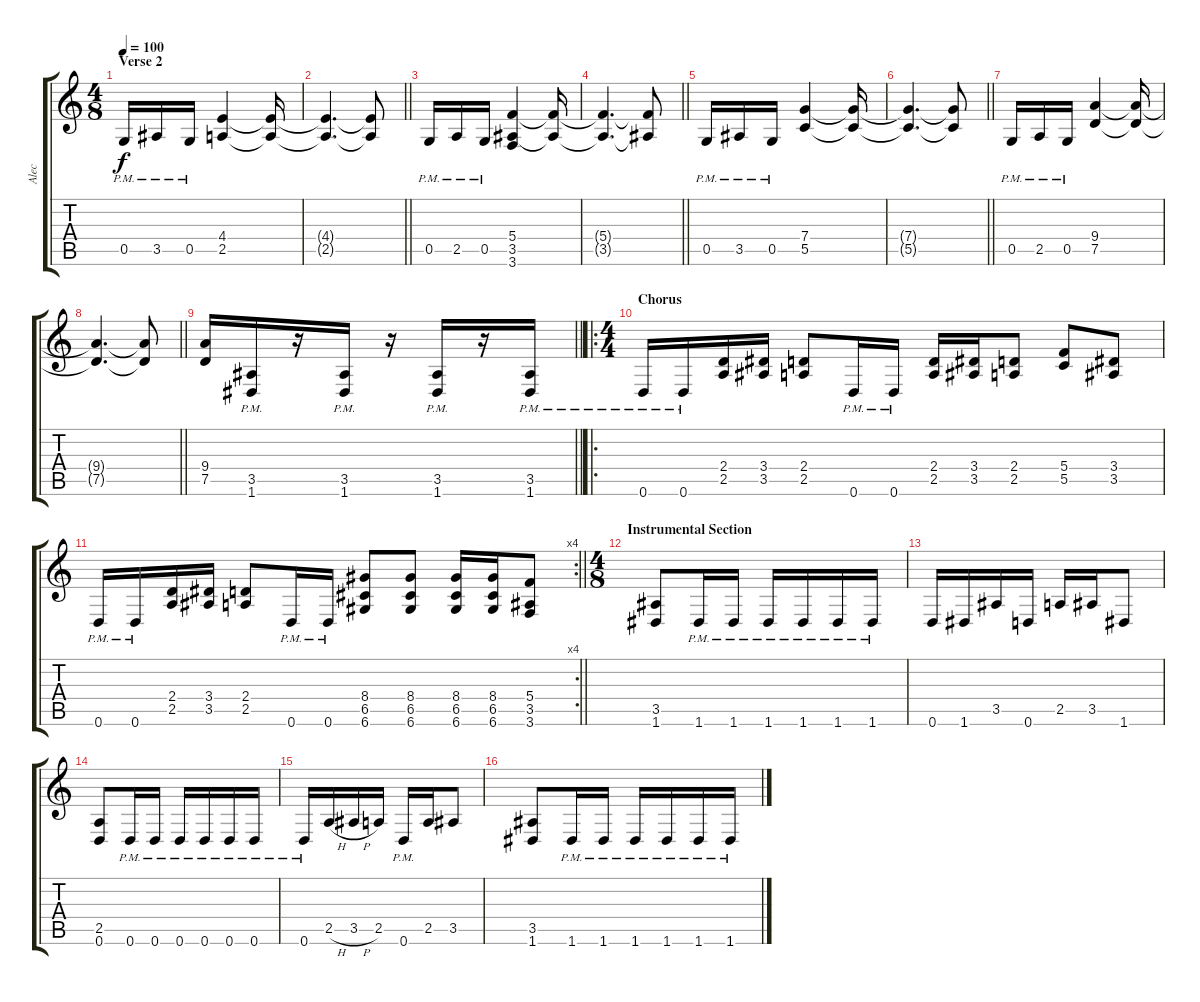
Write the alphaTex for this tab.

\track ("Alec" "Alec") {instrument distortionguitar}
\staff {score tabs}
\tuning (D4 A3 F3 C3 G2 D2) {hide}
\ts (4 8)
\section ("" "Verse 2")
\tempo 100
\clef g2
\ks c
0.5{pm}.16{dy f} 3.5{pm}.16 0.5{pm}.16 (4.4 2.5).4 (4.4{t} 2.5{t}).16 |
\barLineRight lightlight
(4.4{t} 2.5{t}).4{d} (4.4{t} 2.5{t}).8 |
0.5{pm}.16 2.5{pm}.16 0.5{pm}.16 (5.4 3.5 3.6).4 (5.4{t} 3.5{t}).16 |
\barLineRight lightlight
(5.4{t} 3.5{t}).4{d} (5.4{t} 3.5{t}).8 |
0.5{pm}.16 3.5{pm}.16 0.5{pm}.16 (7.4 5.5).4 (7.4{t} 5.5{t}).16 |
\barLineRight lightlight
(7.4{t} 5.5{t}).4{d} (7.4{t} 5.5{t}).8 |
0.5{pm}.16 2.5{pm}.16 0.5{pm}.16 (9.4 7.5).4 (9.4{t} 7.5{t}).16 |
\barLineRight lightlight
(9.4{t} 7.5{t}).4{d} (9.4{t} 7.5{t}).8 |
\barLineRight lightlight
(9.4 7.5).16 (3.5{pm} 1.6{pm}).16 r.16 (3.5{pm} 1.6{pm}).16 r.16 (3.5{pm} 1.6{pm}).16 r.16 (3.5{pm} 1.6{pm}).16 |
\ro
\ts (4 4)
\section ("" "Chorus")
0.6{pm}.16 0.6{pm}.16 (2.4 2.5).16 (3.4 3.5).16 (2.4 2.5).8 0.6{pm}.16 0.6{pm}.16 (2.4 2.5).16 (3.4 3.5).16 (2.4 2.5).8 (5.4 5.5).8 (3.4 3.5).8 |
\rc 4
\barLineRight lightlight
0.6{pm}.16 0.6{pm}.16 (2.4 2.5).16 (3.4 3.5).16 (2.4 2.5).8 0.6{pm}.16 0.6{pm}.16 (8.4 6.5 6.6).8 (8.4 6.5 6.6).8 (8.4 6.5 6.6).16 (8.4 6.5 6.6).16 (5.4 3.5 3.6).8 |
\ts (4 8)
\section ("" "Instrumental Section")
(3.5 1.6).8 1.6{pm}.16 1.6{pm}.16 1.6{pm}.16 1.6{pm}.16 1.6{pm}.16 1.6{pm}.16 |
0.6.16 1.6.16 3.5.16 0.6.16 2.5.16 3.5.16 1.6.8 |
(2.5 0.6).8 0.6{pm}.16 0.6{pm}.16 0.6{pm}.16 0.6{pm}.16 0.6{pm}.16 0.6{pm}.16 |
0.6{pm}.16 2.5{h}.16 3.5{h}.16 2.5.16 0.6{pm}.16 2.5.16 3.5.8 |
(3.5 1.6).8 1.6{pm}.16 1.6{pm}.16 1.6{pm}.16 1.6{pm}.16 1.6{pm}.16 1.6{pm}.16
